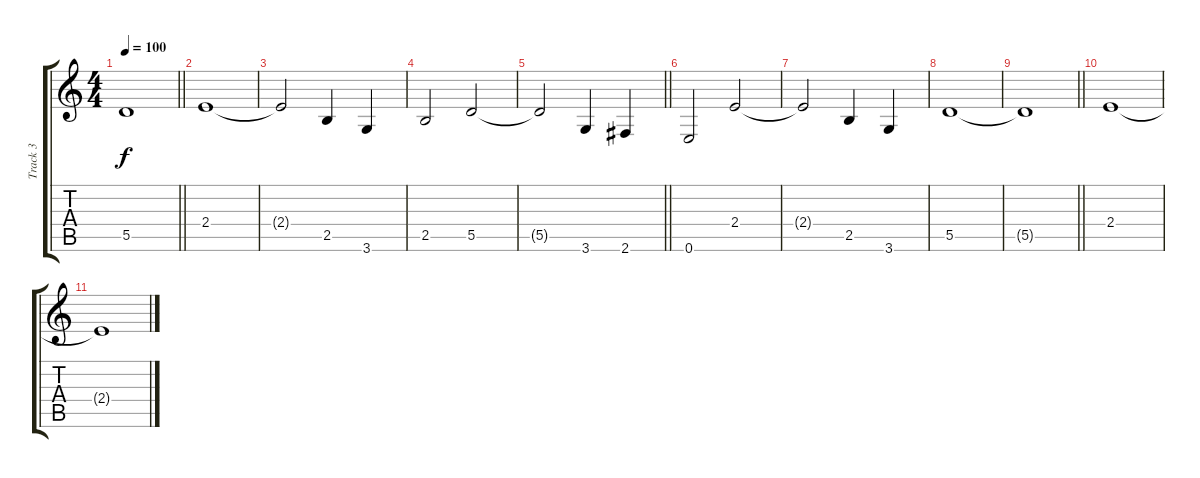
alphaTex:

\track ("Track 3" "Track 3") {instrument acousticguitarsteel}
\staff {score tabs}
\tuning (E4 B3 G3 D3 A2 E2) {hide}
\ts (4 4)
\tempo 100
\clef g2
\barLineRight lightlight
\ks c
5.5{t}.1{dy f} |
2.4.1 |
2.4{t}.2 2.5.4 3.6.4 |
2.5.2 5.5.2 |
\barLineRight lightlight
5.5{t}.2 3.6.4 2.6.4 |
0.6.2 2.4.2 |
2.4{t}.2 2.5.4 3.6.4 |
5.5.1 |
\barLineRight lightlight
5.5{t}.1 |
2.4.1 |
2.4{t}.1
